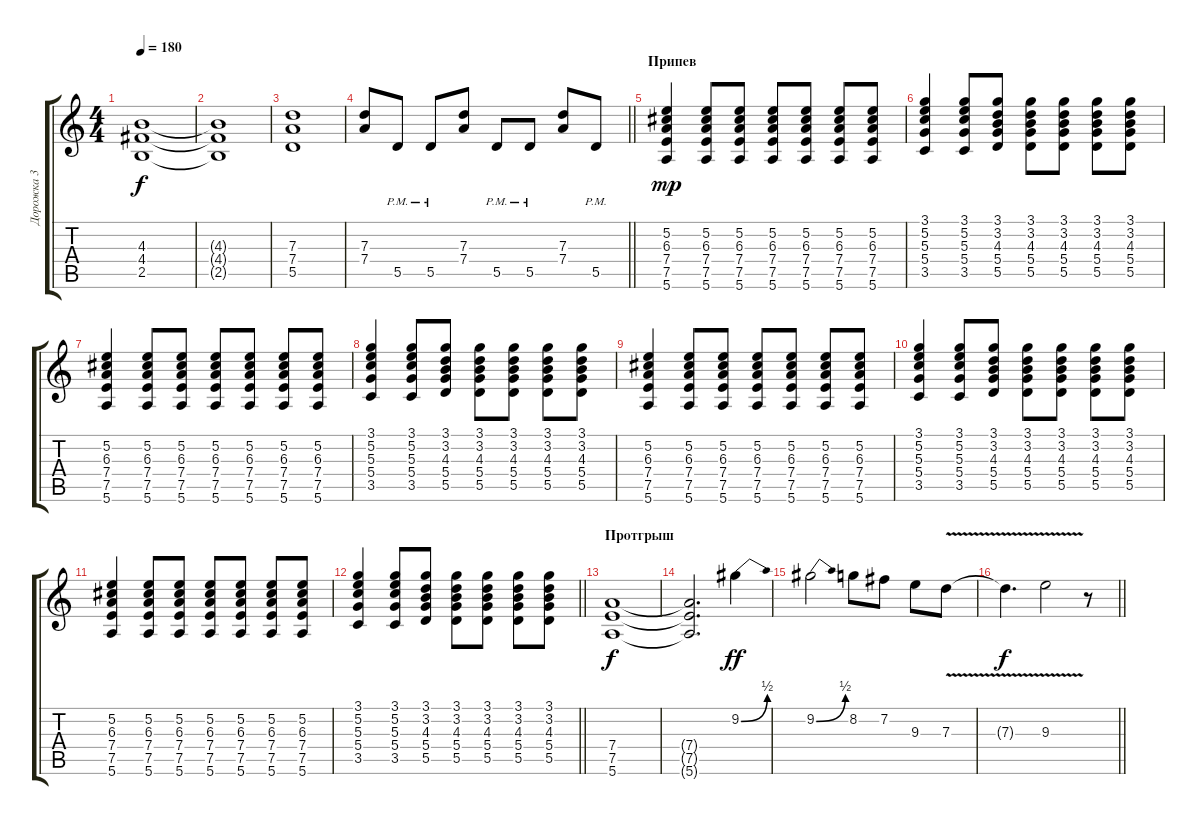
\track ("Дорожка 3" "Дорожка 3") {instrument overdrivenguitar}
\staff {score tabs}
\tuning (E4 B3 G3 D3 A2 E2) {hide}
\ts (4 4)
\tempo 180
\clef g2
\ks c
(4.3{t} 4.4{t} 2.5{t}).1{dy f} |
(4.3{t} 4.4{t} 2.5{t}).1 |
(7.3 7.4 5.5).1 |
\barLineRight lightlight
(7.3 7.4).8 5.5{pm}.8 5.5{pm}.8 (7.3 7.4).8 5.5{pm}.8 5.5{pm}.8 (7.3 7.4).8 5.5{pm}.8 |
\section ("" "Припев")
(5.2 6.3 7.4 7.5 5.6).4{dy mp} (5.2 6.3 7.4 7.5 5.6).8 (5.2 6.3 7.4 7.5 5.6).8 (5.2 6.3 7.4 7.5 5.6).8 (5.2 6.3 7.4 7.5 5.6).8 (5.2 6.3 7.4 7.5 5.6).8 (5.2 6.3 7.4 7.5 5.6).8 |
(3.1 5.2 5.3 5.4 3.5).4 (3.1 5.2 5.3 5.4 3.5).8 (3.1 3.2 4.3 5.4 5.5).8 (3.1 3.2 4.3 5.4 5.5).8 (3.1 3.2 4.3 5.4 5.5).8 (3.1 3.2 4.3 5.4 5.5).8 (3.1 3.2 4.3 5.4 5.5).8 |
(5.2 6.3 7.4 7.5 5.6).4 (5.2 6.3 7.4 7.5 5.6).8 (5.2 6.3 7.4 7.5 5.6).8 (5.2 6.3 7.4 7.5 5.6).8 (5.2 6.3 7.4 7.5 5.6).8 (5.2 6.3 7.4 7.5 5.6).8 (5.2 6.3 7.4 7.5 5.6).8 |
(3.1 5.2 5.3 5.4 3.5).4 (3.1 5.2 5.3 5.4 3.5).8 (3.1 3.2 4.3 5.4 5.5).8 (3.1 3.2 4.3 5.4 5.5).8 (3.1 3.2 4.3 5.4 5.5).8 (3.1 3.2 4.3 5.4 5.5).8 (3.1 3.2 4.3 5.4 5.5).8 |
(5.2 6.3 7.4 7.5 5.6).4 (5.2 6.3 7.4 7.5 5.6).8 (5.2 6.3 7.4 7.5 5.6).8 (5.2 6.3 7.4 7.5 5.6).8 (5.2 6.3 7.4 7.5 5.6).8 (5.2 6.3 7.4 7.5 5.6).8 (5.2 6.3 7.4 7.5 5.6).8 |
(3.1 5.2 5.3 5.4 3.5).4 (3.1 5.2 5.3 5.4 3.5).8 (3.1 3.2 4.3 5.4 5.5).8 (3.1 3.2 4.3 5.4 5.5).8 (3.1 3.2 4.3 5.4 5.5).8 (3.1 3.2 4.3 5.4 5.5).8 (3.1 3.2 4.3 5.4 5.5).8 |
(5.2 6.3 7.4 7.5 5.6).4 (5.2 6.3 7.4 7.5 5.6).8 (5.2 6.3 7.4 7.5 5.6).8 (5.2 6.3 7.4 7.5 5.6).8 (5.2 6.3 7.4 7.5 5.6).8 (5.2 6.3 7.4 7.5 5.6).8 (5.2 6.3 7.4 7.5 5.6).8 |
\barLineRight lightlight
(3.1 5.2 5.3 5.4 3.5).4 (3.1 5.2 5.3 5.4 3.5).8 (3.1 3.2 4.3 5.4 5.5).8 (3.1 3.2 4.3 5.4 5.5).8 (3.1 3.2 4.3 5.4 5.5).8 (3.1 3.2 4.3 5.4 5.5).8 (3.1 3.2 4.3 5.4 5.5).8 |
\section ("" "Протгрыш")
(7.4 7.5 5.6).1{dy f} |
(7.4{t} 7.5{t} 5.6{t}).2{d} 9.2{be (bend 0 0 60 2)}.4{dy ff} |
9.2{be (bend 0 0 60 2)}.2 8.2.8 7.2.8 9.3.8 7.3{v}.8 |
\barLineRight lightlight
7.3{t}.4{d dy f} 9.3{v}.2 r.8
